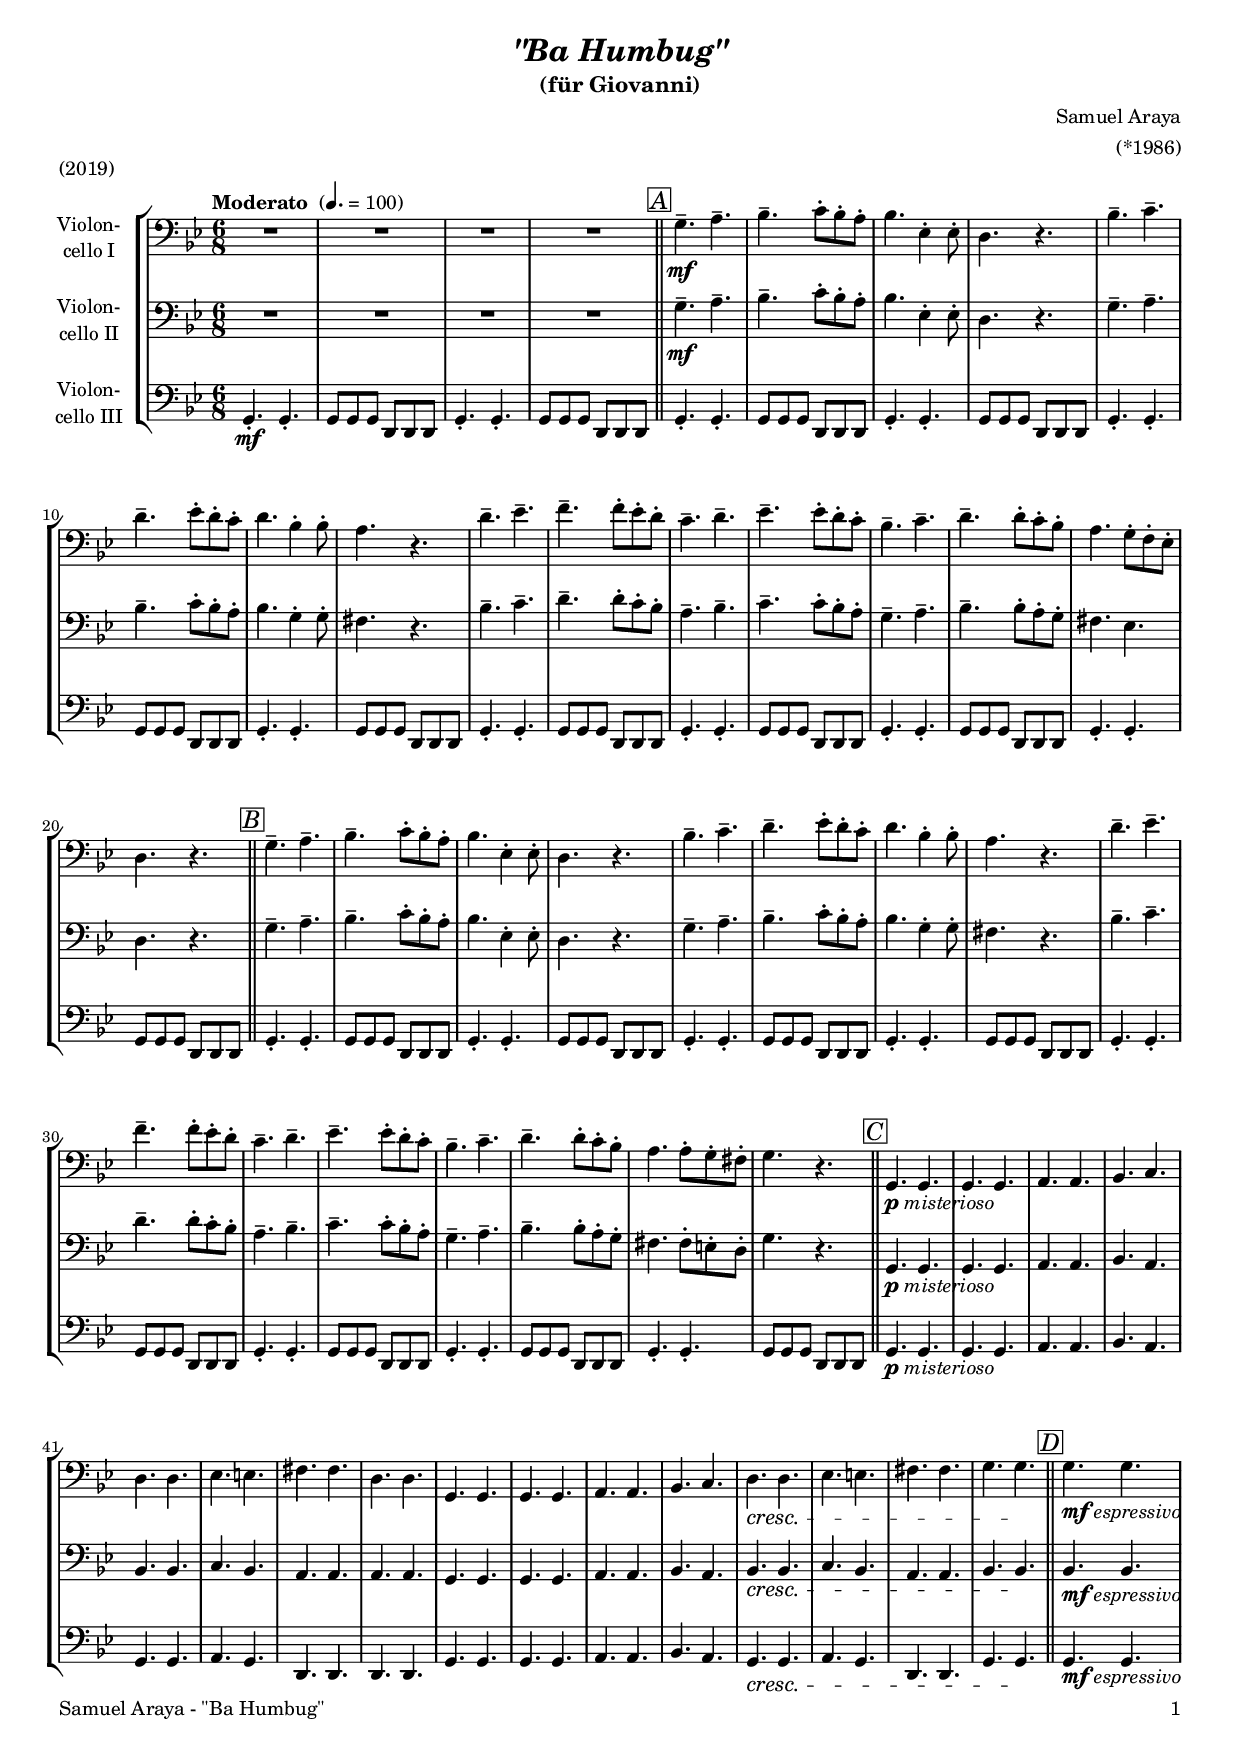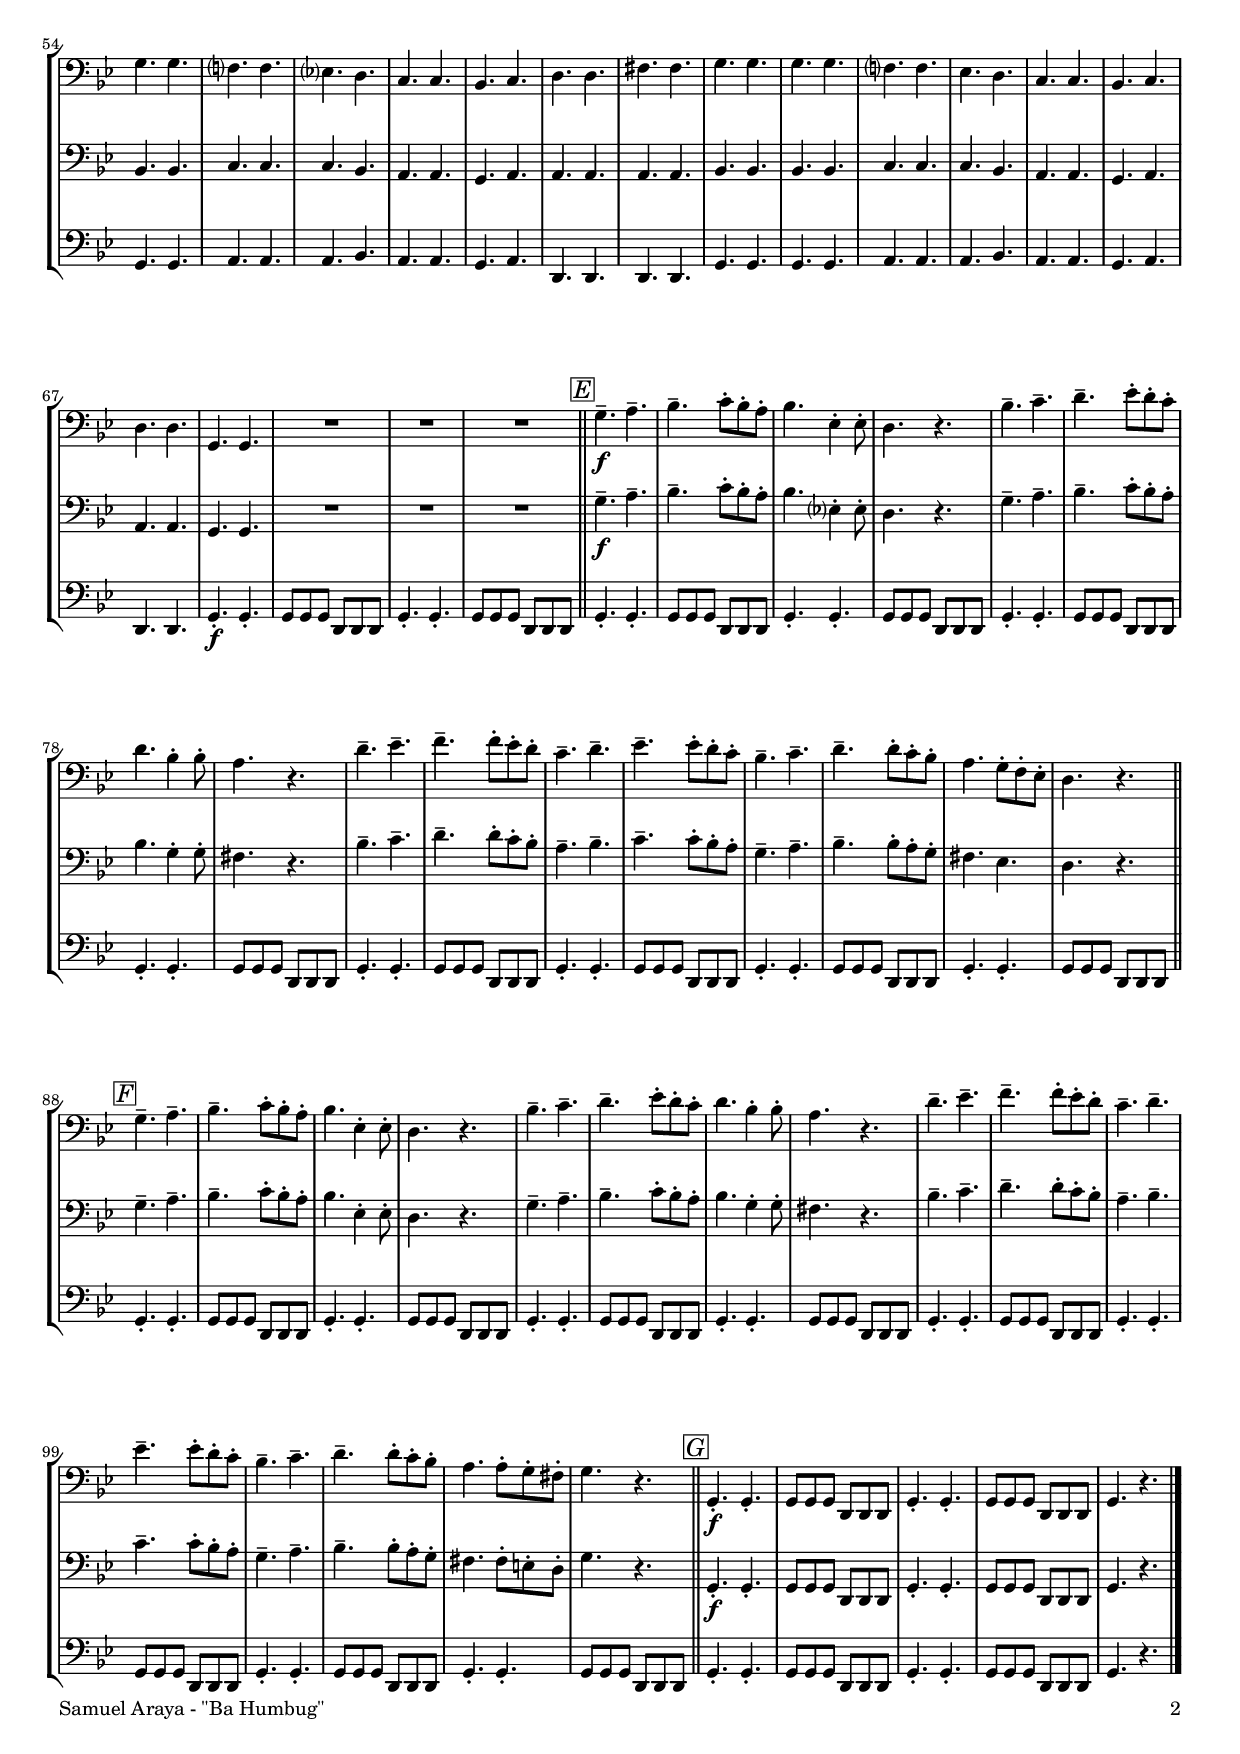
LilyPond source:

\version "2.24.4"
\include "deutsch.ly"
  
#(set-global-staff-size 17)

\header {
  title     = \markup \bold \italic "\"Ba Humbug\""
  subtitle  = "(für Giovanni)"
  composer  = "Samuel Araya"
  arranger  = "(*1986)"
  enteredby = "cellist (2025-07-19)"
  piece     = "(2019)"
}

voiceconsts = {
  \key g \minor
  \time 6/8
  \clef "bass"
  \numericTimeSignature
  \compressEmptyMeasures
% Set default beaming for all staves
%  \set Timing.beamExceptions = #'()
%  \set Timing.baseMoment     = #(ly:make-moment 1 4)
%  \set Timing.beatStructure  = #'(1 1 1)
  \tempo "Moderato " 4.=100
  
}

mivl = "violin"
miva = "viola"
mivc = "cello"
mipz = "pizzicato strings"

boxa = { \bar "||" \mark \markup \box \italic "A" }
boxb = { \bar "||" \mark \markup \box \italic "B" }
boxc = { \bar "||" \mark \markup \box \italic "C" }
boxd = { \bar "||" \mark \markup \box \italic "D" }
boxe = { \bar "||" \mark \markup \box \italic "E" }
boxf = { \bar "||" \mark \markup \box \italic "F" }
boxg = { \bar "||" \mark \markup \box \italic "G" }

mfes = \markup {\dynamic mf \italic "espressivo" }
pmis = \markup {\dynamic p  \italic "misterioso" }

va = \relative c' {
  \voiceconsts

  R2.*4 \boxa
  g4.--\mf a--
  b-- c8-. b-. a-.
  b4. es,4-. es8-.
  d4. r
  b'-- c--
  d-- es8-. d-. c-.
  d4. b4-. b8-.
  a4. r

  d-- es--
  f-- f8-. es-. d-.
  c4.-- d--
  es-- es8-. d-. c-.
  b4.-- c--
  d-- d8-. c-. b-.
  a4. g8-. f-. es-.
  d4. r \boxb

  g-- a--
  b-- c8-. b-. a-.
  b4. es,4-. es8-.
  d4. r
  b'-- c--
  d-- es8-. d-. c-.
  d4. b4-. b8-.
  a4. r

  d-- es--
  f-- f8-. es-. d-.
  c4.-- d--
  es-- es8-. d-. c-.
  b4.-- c--
  d-- d8-. c-. b-.
  a4. a8-. g-. fis-.
  g4. r \boxc

  g,_\pmis g
  g g
  a a
  b c
  d d
  es e
  fis fis
  d d

  g, g
  g g
  a a
  b c
  d\cresc d
  es e
  fis fis
  g g\! \boxd

  g_\mfes g
  g g
  f? f
  es? d
  c c
  b c
  d d
  fis fis

  g g
  g g
  f? f
  es d
  c c
  b c
  d d
  g, g
  R2.*3 \boxe

  g'4.--\f a--
  b-- c8-. b-. a-.
  b4. es,4-. es8-.
  d4. r
  b'-- c--
  d-- es8-. d-. c-.
  d4. b4-. b8-.
  a4. r

  d-- es--
  f-- f8-. es-. d-.
  c4.-- d--
  es-- es8-. d-. c-.
  b4.-- c--
  d-- d8-. c-. b-.
  a4. g8-. f-. es-.
  d4. r \boxf

  g-- a--
  b-- c8-. b-. a-.
  b4. es,4-. es8-.
  d4. r
  b'-- c--
  d-- es8-. d-. c-.
  d4. b4-. b8-.
  a4. r

  d-- es--
  f-- f8-. es-. d-.
  c4.-- d--
  es-- es8-. d-. c-.
  b4.-- c--
  d-- d8-. c-. b-.
  a4. a8-. g-. fis-.
  g4. r \boxg

  g,-.\f g-.
  g8 g g d d d
  g4.-. g-.
  g8 g g d d d
  g4. r \bar "|."
}

vb = \relative c' {
  \voiceconsts

  R2.*4 \boxa
  g4.--\mf a--
  b-- c8-. b-. a-.
  b4. es,4-. es8-.
  d4. r
  g-- a--
  b-- c8-. b-. a-.
  b4. g4-. g8-.
  fis4. r

  b-- c--
  d-- d8-. c-. b-.
  a4.-- b--
  c-- c8-. b-. a-.
  g4.-- a--
  b-- b8-. a-. g-.
  fis4. es
  d r \boxb

  g-- a--
  b-- c8-. b-. a-.
  b4. es,4-. es8-.
  d4. r
  g-- a--
  b-- c8-. b-. a-.
  b4. g4-. g8-.
  fis4. r

  b-- c--
  d-- d8-. c-. b-.
  a4.-- b--
  c-- c8-. b-. a-.
  g4.-- a--
  b-- b8-. a-. g-.
  fis4. fis8-. e-. d-.
  g4. r \boxc

  g,_\pmis g
  g g
  a a
  b a
  b b
  c b
  a a
  a a

  g g
  g g
  a a
  b a
  b\cresc b
  c b
  a a
  b b\! \boxd

  b_\mfes b
  b b
  c c
  c b
  a a
  g a
  a a
  a a
  b b

  b b
  c c
  c b
  a a
  g a
  a a
  g g
  R2.*3 \boxe

  g'4.--\f a--
  b-- c8-. b-. a-.
  b4. es,?4-. es8-.
  d4. r
  g-- a--
  b-- c8-. b-. a-.
  b4. g4-. g8-.
  fis4. r

  b-- c--
  d-- d8-. c-. b-.
  a4.-- b--
  c-- c8-. b-. a-.
  g4.-- a--
  b-- b8-. a-. g-.
  fis4. es
  d r \boxf

  g-- a--
  b-- c8-. b-. a-.
  b4. es,4-. es8-.
  d4. r
  g-- a--
  b-- c8-. b-. a-.
  b4. g4-. g8-.
  fis4. r

  b-- c--
  d-- d8-. c-. b-.
  a4.-- b--
  c-- c8-. b-. a-.
  g4.-- a--
  b-- b8-. a-. g-.
  fis4. fis8-. e-. d-.
  g4. r \boxg

  g,-.\f g-.
  g8 g g d d d
  g4.-. g-.
  g8 g g d d d
  g4. r \bar "|."
}

vc = \relative c {
  \voiceconsts

  g4.-.\mf g-.
  g8 g g d d d
  g4.-. g-.
  g8 g g d d d \boxa

  \repeat unfold 8 {
    g4.-. g-.
    g8 g g d d d
  } \boxb

  \repeat unfold 8 {
    g4.-. g-.
    g8 g g d d d
  } \boxc

  g4._\pmis g
  g g
  a a
  b a
  g g
  a g
  d d
  d d

  g g
  g g
  a a
  b a
  g\cresc g
  a g
  d d
  g g\! \boxd
  g_\mfes g
  g g
  a a
  a b
  a a
  g a
  d, d
  d d

  g g
  g g
  a a
  a b
  a a
  g a
  d, d

  g-.\f g-.
  g8 g g d d d
  g4.-. g-.
  g8 g g d d d \boxe
  \repeat unfold 8 {
    g4.-. g-.
    g8 g g d d d
  } \boxf
  
  \repeat unfold 8 {
    g4.-. g-.
    g8 g g d d d
  } \boxg
  
  \repeat unfold 2 {
    g4.-. g-.
    g8 g g d d d
  }
  g4. r \bar "|."
}


music = \new StaffGroup <<
      \new Staff {
	\set Staff.midiInstrument = \mivc
	\set Staff.instrumentName = \markup \center-column { "Violon-" "cello I" }
	\transpose g g { \va }
      }

      \new Staff {
	\set Staff.midiInstrument = \mivc
	\set Staff.instrumentName = \markup \center-column { "Violon-" "cello II" }
	\transpose g g { \vb }
      }

      \new Staff {
	\set Staff.midiInstrument = \mivc
	\set Staff.instrumentName = \markup \center-column { "Violon-" "cello III" }
	\transpose g g { \vc }
      }
>>

\book {
  \paper {
    print-page-number = ##t
    print-first-page-number = ##t
    ragged-last-bottom = ##f
    oddHeaderMarkup = \markup \null
    evenHeaderMarkup = \markup \null
    oddFooterMarkup = \markup {
      \fill-line {
        \if \should-print-page-number
        "Samuel Araya - \"Ba Humbug\"" \fromproperty #'page:page-number-string
      }
    }
    evenFooterMarkup = \oddFooterMarkup
  } \score {
    \music
    \layout {}
  }

  \score {
    \unfoldRepeats \music

    \midi {
      \context {
        \Score
      }
    }
  }
}
